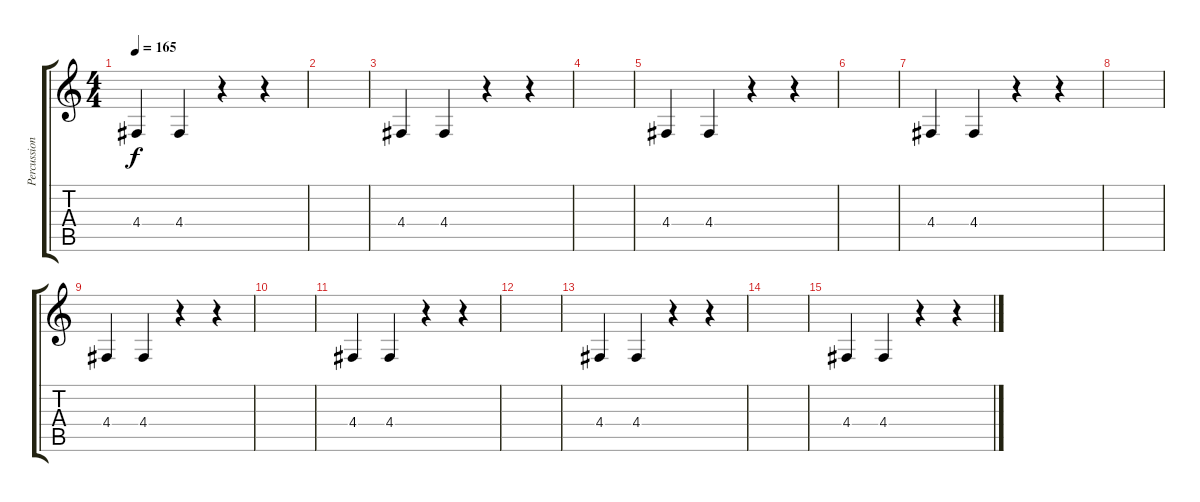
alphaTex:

\track ("Percussion" "Percussion") {instrument melodictom}
\staff {score tabs}
\tuning (E4 B3 G3 D3 A2 E2) {hide}
\ts (4 4)
\tempo 165
\clef g2
\ks c
4.4.4{dy f} 4.4.4 r.4 r.4 |
|
4.4.4 4.4.4 r.4 r.4 |
|
4.4.4 4.4.4 r.4 r.4 |
|
4.4.4 4.4.4 r.4 r.4 |
|
4.4.4 4.4.4 r.4 r.4 |
|
4.4.4 4.4.4 r.4 r.4 |
|
4.4.4 4.4.4 r.4 r.4 |
|
4.4.4 4.4.4 r.4 r.4
